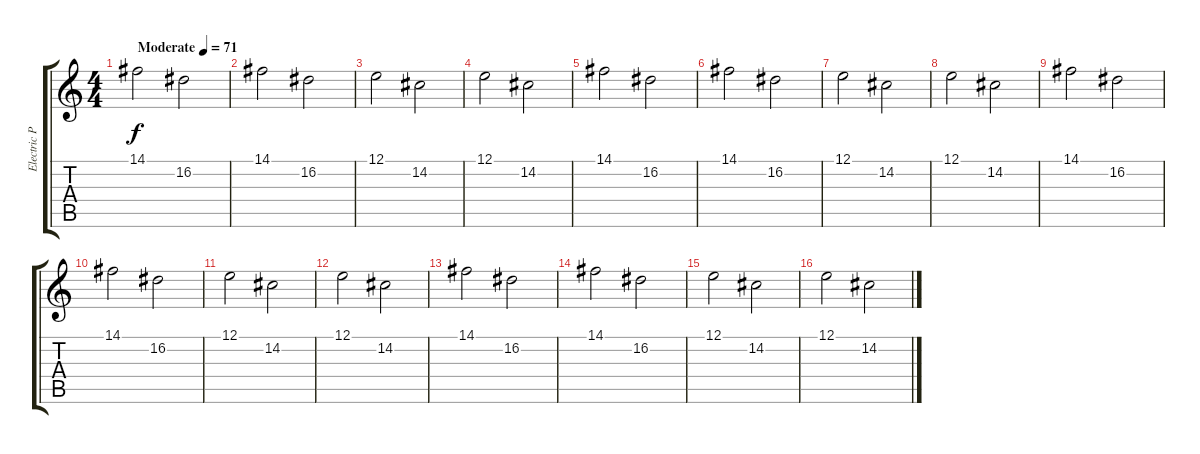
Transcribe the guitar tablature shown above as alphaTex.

\track ("Electric Piano I (with slight distortion" "Electric P") {instrument electricpiano1}
\staff {score tabs}
\tuning (E4 B3 G3 D3 A2 E2) {hide}
\ts (4 4)
\tempo (71 "Moderate")
\clef g2
\ks c
14.1.2{dy f instrument electricpiano1} 16.2.2 |
14.1.2 16.2.2 |
12.1.2 14.2.2 |
12.1.2 14.2.2 |
14.1.2 16.2.2 |
14.1.2 16.2.2 |
12.1.2 14.2.2 |
12.1.2 14.2.2 |
14.1.2 16.2.2 |
14.1.2 16.2.2 |
12.1.2 14.2.2 |
12.1.2 14.2.2 |
14.1.2 16.2.2 |
14.1.2 16.2.2 |
12.1.2 14.2.2 |
12.1.2 14.2.2
